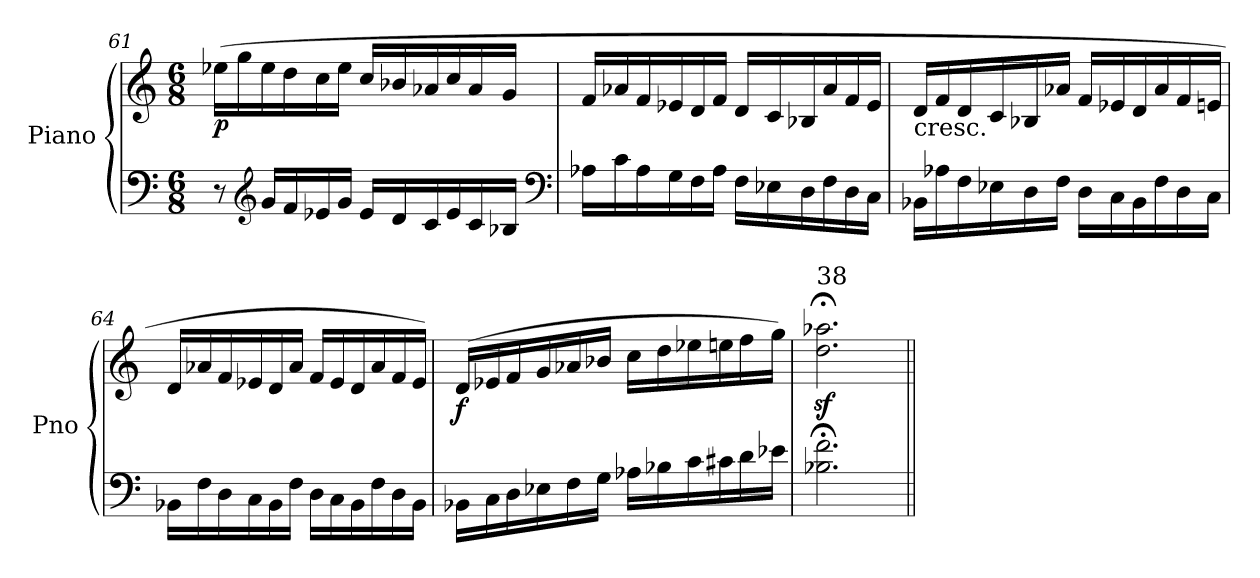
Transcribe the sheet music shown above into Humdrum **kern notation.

**kern	**kern	**dynam
*part1	*part1	*part1
*staff2	*staff1	*staff1/2
*I"Piano	*	*
*I'Pno	*	*
!!LO:LB:g=z
*clefF4	*clefG2	*
*k[]	*k[]	*
*C:	*C:	*
*M6/8	*M6/8	*
=61	=61	=61
!	!	!LO:DY:b
8r	(16ee-X\LL	p
.	16gg\	.
*clefG2	*	*
16g/LL	16ee-\	.
16f/	16dd\	.
16e-X/	16cc\	.
16g/JJ	16ee-\JJ	.
16e-/LL	16cc/LL	.
16d/	16b-X/	.
16c/	16a-X/	.
16e-/	16cc/	.
16c/	16a-/	.
16B-X/JJ	16g/JJ	.
*clefF4	*	*
=62	=62	=62
16A-X\LL	16f/LL	.
16c\	16a-X/	.
16A-\	16f/	.
16G\	16e-X/	.
16F\	16d/	.
16A-\JJ	16f/JJ	.
16F\LL	16d/LL	.
16E-X\	16c/	.
16D\	16B-X/	.
16F\	16a-/	.
16D\	16f/	.
16C\JJ	16e-/JJ	.
=63	=63	=63
!	!LO:TX:b:t=cresc.	!
16BB-X\LL	16d/LL	.
16A-X\	16f/	.
16F\	16d/	.
16E-X\	16c/	.
16D\	16B-X/	.
16F\JJ	16a-X/JJ	.
16D\LL	16f/LL	.
16C\	16e-X/	.
16BB-\	16d/	.
16F\	16a-/	.
16D\	16f/	.
16C\JJ	16en/JJ	.
!!LO:PB:g=z
=64	=64	=64
16BB-X\LL	16d/LL	.
16F\	16a-X/	.
16D\	16f/	.
16C\	16e-X/	.
16BB-\	16d/	.
16F\JJ	16a-/JJ	.
16D\LL	16f/LL	.
16C\	16e-/	.
16BB-\	16d/	.
16F\	16a-/	.
16D\	16f/	.
16BB-\JJ	16e-/JJ)	.
=65	=65	=65
!	!	!LO:DY:b
16BB-X\LL	(16d/LL	f
16C\	16e-X/	.
16D\	16f/	.
16E-X\	16g/	.
16F\	16a-X/	.
16G\JJ	16b-X/JJ	.
16A-X\LL	16cc\LL	.
16B-X\	16dd\	.
16c\	16ee-X\	.
16c#X\	16een\	.
16d\	16ff\	.
16e-X\JJ	16gg\JJ)	.
=66	=66	=66
!	!LO:TX:a:t=38	!
2.B-X\;< 2.f\;<	2.dd\z<;< 2.aa-X\z<;<	.
=||	=||	=||
*-	*-	*-
